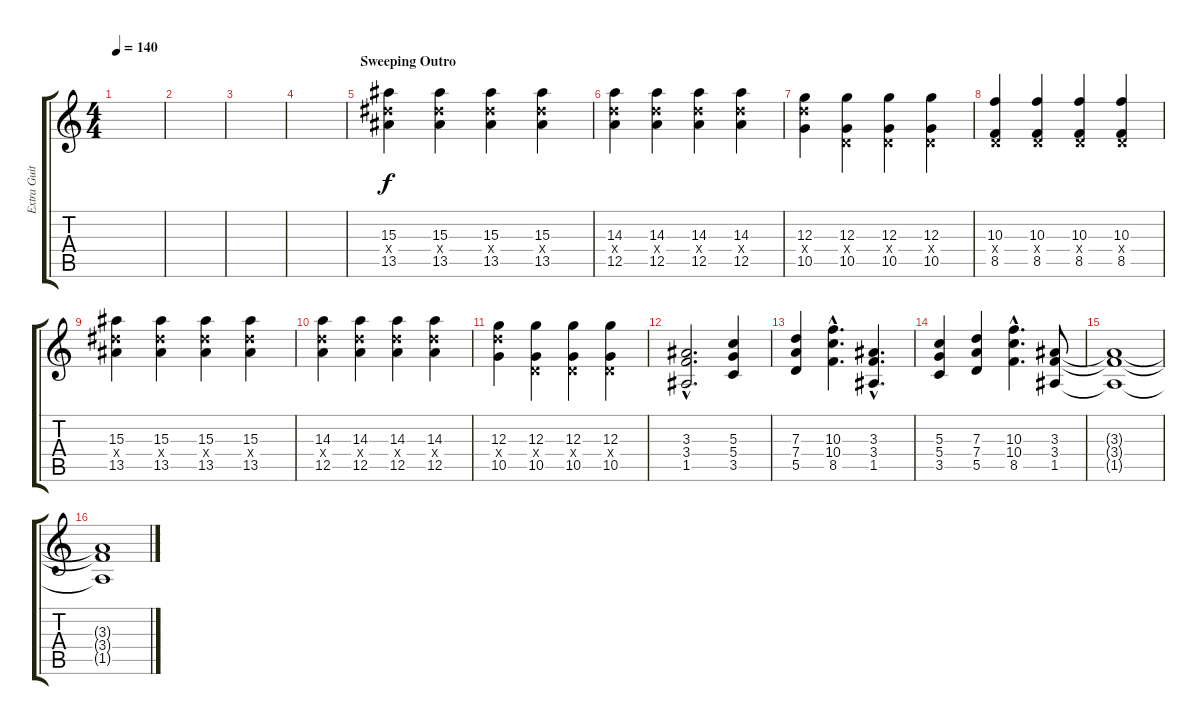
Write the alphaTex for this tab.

\track ("Extra Guitar" "Extra Guit") {instrument overdrivenguitar}
\staff {score tabs}
\tuning (E4 B3 G3 D3 A2 D2) {hide}
\ts (4 4)
\tempo 140
\clef g2
\ks c
|
|
|
|
\section ("" "Sweeping Outro")
(15.3 13.4{x} 13.5).4 (15.3 13.4{x} 13.5).4 (15.3 13.4{x} 13.5).4 (15.3 13.4{x} 13.5).4 |
(14.3 12.4{x} 12.5).4 (14.3 12.4{x} 12.5).4 (14.3 12.4{x} 12.5).4 (14.3 12.4{x} 12.5).4 |
(12.3 12.4{x} 10.5).4 (12.3 0.4{x} 10.5).4 (12.3 0.4{x} 10.5).4 (12.3 0.4{x} 10.5).4 |
(10.3 0.4{x} 8.5).4 (10.3 0.4{x} 8.5).4 (10.3 0.4{x} 8.5).4 (10.3 0.4{x} 8.5).4 |
(15.3 13.4{x} 13.5).4 (15.3 13.4{x} 13.5).4 (15.3 13.4{x} 13.5).4 (15.3 13.4{x} 13.5).4 |
(14.3 12.4{x} 12.5).4 (14.3 12.4{x} 12.5).4 (14.3 12.4{x} 12.5).4 (14.3 12.4{x} 12.5).4 |
(12.3 12.4{x} 10.5).4 (12.3 0.4{x} 10.5).4 (12.3 0.4{x} 10.5).4 (12.3 0.4{x} 10.5).4 |
(3.3{hac} 3.4{hac} 1.5{hac}).2{d volume 6} (5.3 5.4 3.5).4 |
(7.3 7.4 5.5).4 (10.3{hac} 10.4{hac} 8.5{hac}).4{d} (3.3{hac} 3.4{hac} 1.5{hac}).4{d} |
(5.3 5.4 3.5).4 (7.3 7.4 5.5).4 (10.3{hac} 10.4{hac} 8.5{hac}).4{d} (3.3 3.4 1.5).8{volume 2} |
(3.3{t} 3.4{t} 1.5{t}).1 |
(3.3{t} 3.4{t} 1.5{t}).1
